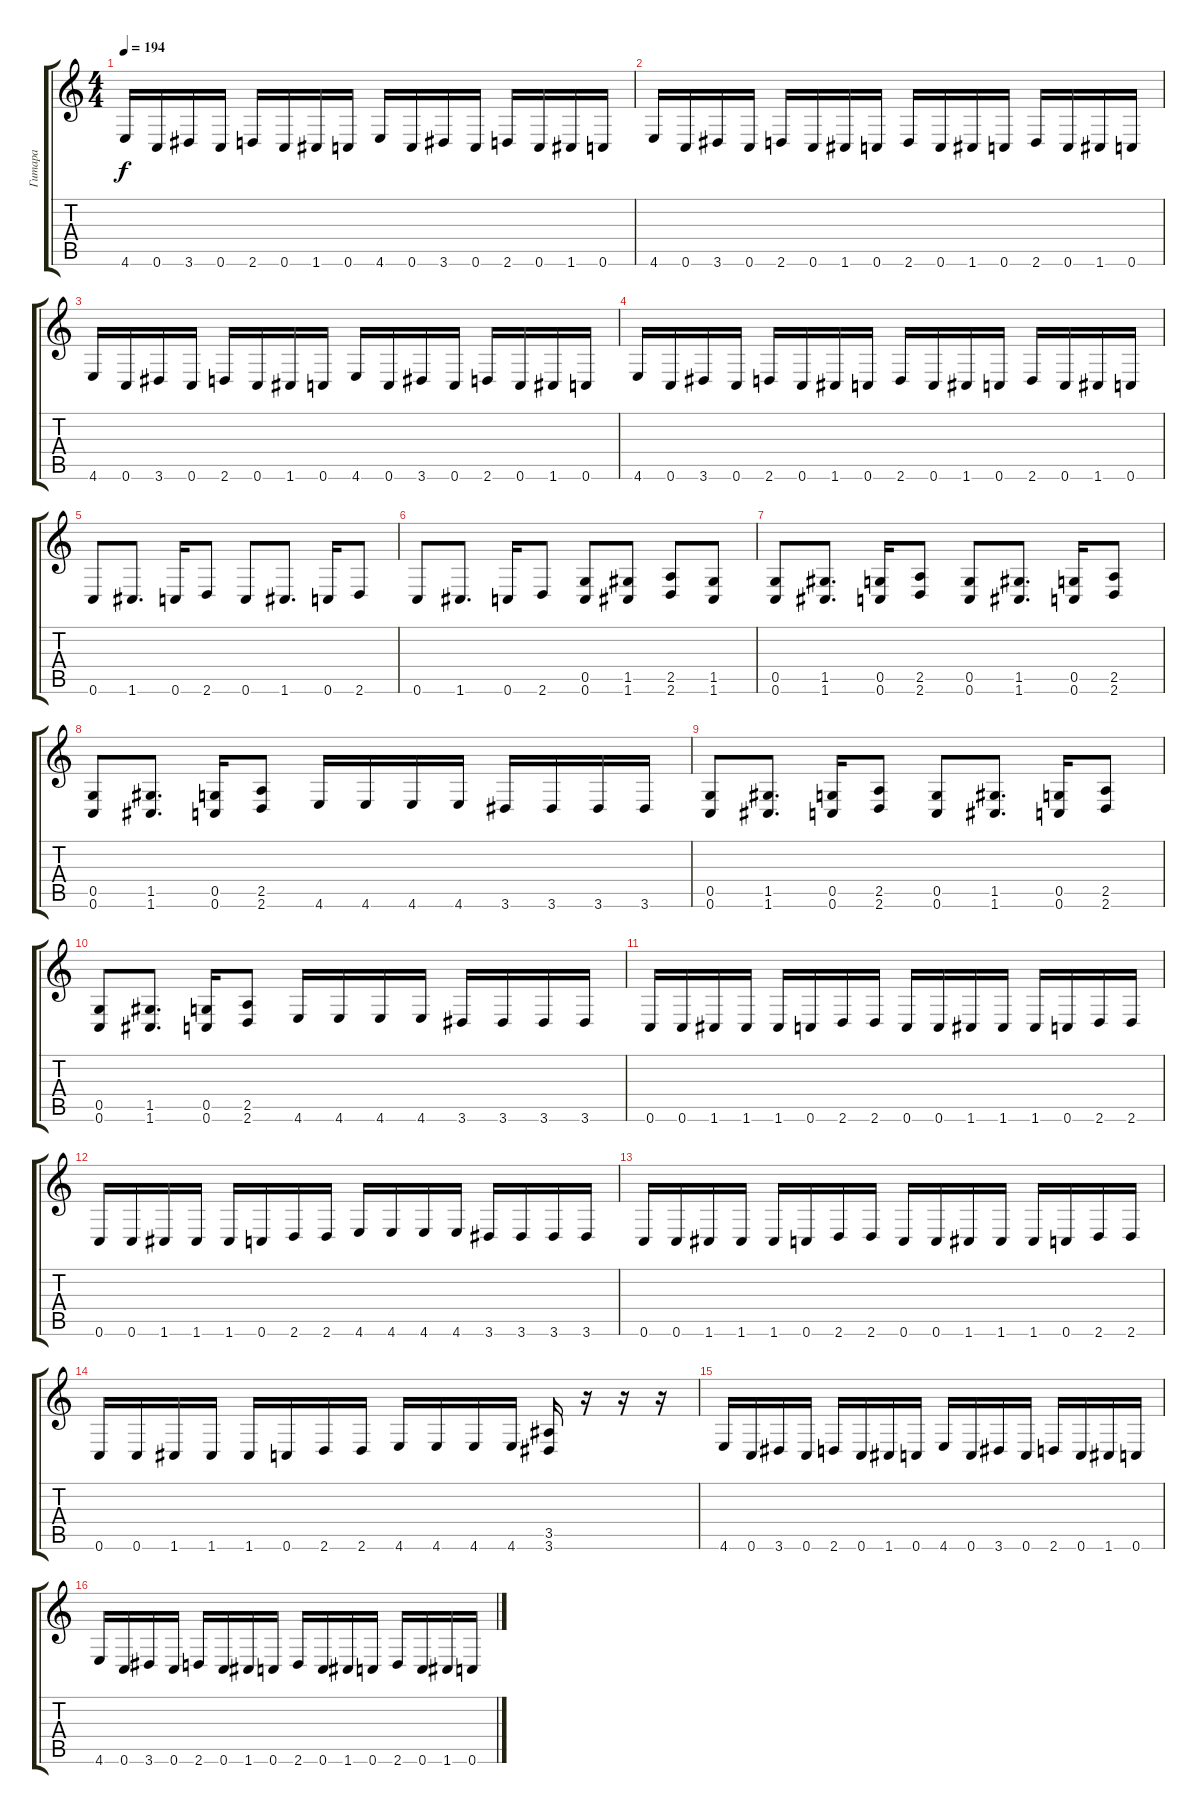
\track ("Гитара" "Гитара") {instrument overdrivenguitar}
\staff {score tabs}
\tuning (D4 A3 F3 C3 G2 C2) {hide}
\ts (4 4)
\tempo 194
\clef g2
\ks c
4.6.16{dy f instrument overdrivenguitar} 0.6.16 3.6.16 0.6.16 2.6.16 0.6.16 1.6.16 0.6.16 4.6.16 0.6.16 3.6.16 0.6.16 2.6.16 0.6.16 1.6.16 0.6.16 |
4.6.16 0.6.16 3.6.16 0.6.16 2.6.16 0.6.16 1.6.16 0.6.16 2.6.16 0.6.16 1.6.16 0.6.16 2.6.16 0.6.16 1.6.16 0.6.16 |
4.6.16 0.6.16 3.6.16 0.6.16 2.6.16 0.6.16 1.6.16 0.6.16 4.6.16 0.6.16 3.6.16 0.6.16 2.6.16 0.6.16 1.6.16 0.6.16 |
4.6.16 0.6.16 3.6.16 0.6.16 2.6.16 0.6.16 1.6.16 0.6.16 2.6.16 0.6.16 1.6.16 0.6.16 2.6.16 0.6.16 1.6.16 0.6.16 |
0.6.8 1.6.8{d} 0.6.16 2.6.8 0.6.8 1.6.8{d} 0.6.16 2.6.8 |
0.6.8 1.6.8{d} 0.6.16 2.6.8 (0.5 0.6).8 (1.5 1.6).8 (2.5 2.6).8 (1.5 1.6).8 |
(0.5 0.6).8 (1.5 1.6).8{d} (0.5 0.6).16 (2.5 2.6).8 (0.5 0.6).8 (1.5 1.6).8{d} (0.5 0.6).16 (2.5 2.6).8 |
(0.5 0.6).8 (1.5 1.6).8{d} (0.5 0.6).16 (2.5 2.6).8 4.6.16 4.6.16 4.6.16 4.6.16 3.6.16 3.6.16 3.6.16 3.6.16 |
(0.5 0.6).8 (1.5 1.6).8{d} (0.5 0.6).16 (2.5 2.6).8 (0.5 0.6).8 (1.5 1.6).8{d} (0.5 0.6).16 (2.5 2.6).8 |
(0.5 0.6).8 (1.5 1.6).8{d} (0.5 0.6).16 (2.5 2.6).8 4.6.16 4.6.16 4.6.16 4.6.16 3.6.16 3.6.16 3.6.16 3.6.16 |
0.6.16 0.6.16 1.6.16 1.6.16 1.6.16 0.6.16 2.6.16 2.6.16 0.6.16 0.6.16 1.6.16 1.6.16 1.6.16 0.6.16 2.6.16 2.6.16 |
0.6.16 0.6.16 1.6.16 1.6.16 1.6.16 0.6.16 2.6.16 2.6.16 4.6.16 4.6.16 4.6.16 4.6.16 3.6.16 3.6.16 3.6.16 3.6.16 |
0.6.16 0.6.16 1.6.16 1.6.16 1.6.16 0.6.16 2.6.16 2.6.16 0.6.16 0.6.16 1.6.16 1.6.16 1.6.16 0.6.16 2.6.16 2.6.16 |
0.6.16 0.6.16 1.6.16 1.6.16 1.6.16 0.6.16 2.6.16 2.6.16 4.6.16 4.6.16 4.6.16 4.6.16 (3.5 3.6).16 r.16 r.16 r.16 |
4.6.16 0.6.16 3.6.16 0.6.16 2.6.16 0.6.16 1.6.16 0.6.16 4.6.16 0.6.16 3.6.16 0.6.16 2.6.16 0.6.16 1.6.16 0.6.16 |
4.6.16 0.6.16 3.6.16 0.6.16 2.6.16 0.6.16 1.6.16 0.6.16 2.6.16 0.6.16 1.6.16 0.6.16 2.6.16 0.6.16 1.6.16 0.6.16
